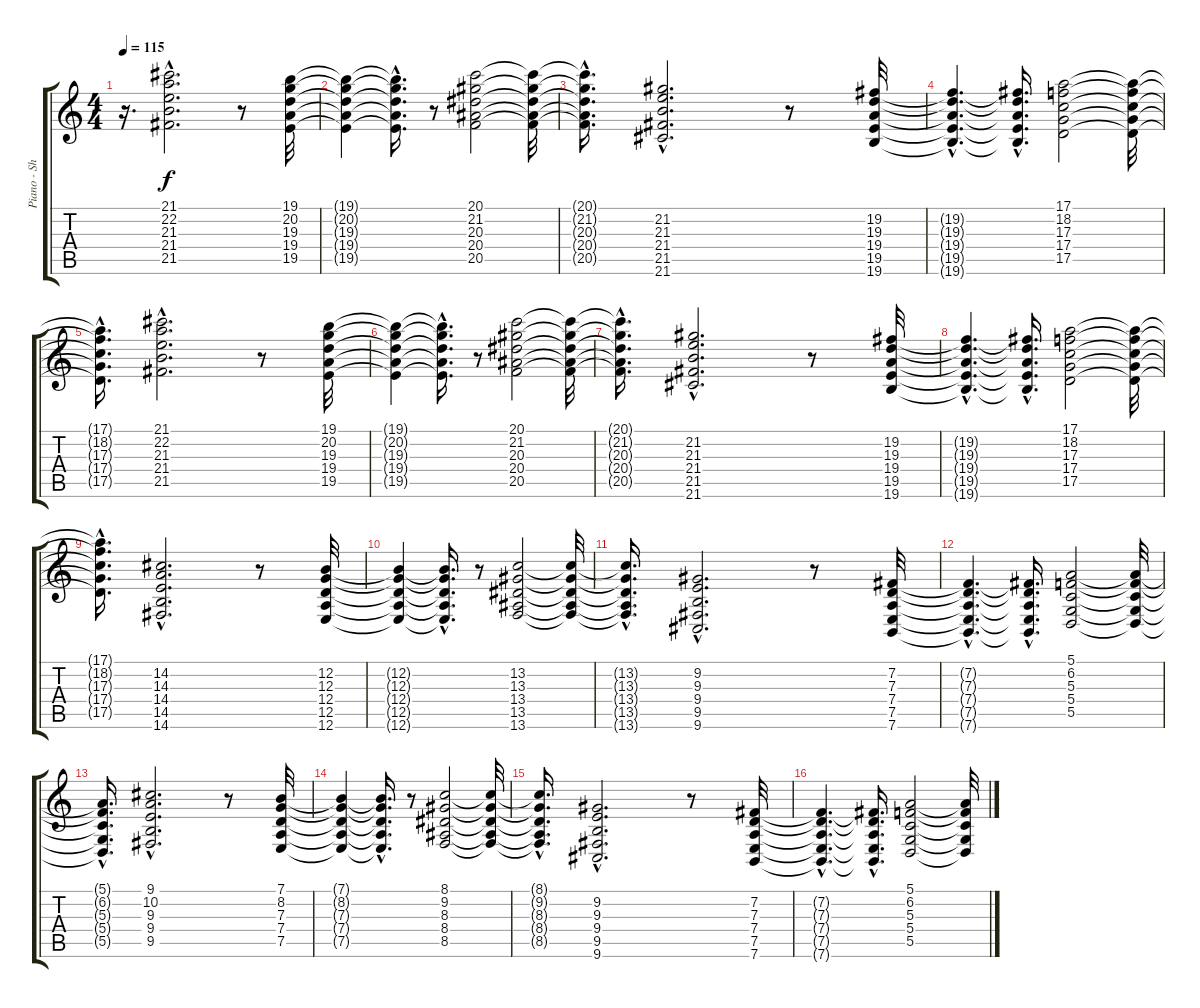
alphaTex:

\track ("Piano - Sherinian" "Piano - Sh") {instrument acousticgrandpiano}
\staff {score tabs}
\tuning (E4 B3 G3 D3 A2 E2) {hide}
\ts (4 4)
\tempo 115
\clef g2
\ks c
r.16{d dy f} (21.1{hac} 22.2{hac} 21.3{hac} 21.4{hac} 21.5{hac}).2{d} r.8 (19.1 20.2 19.3 19.4 19.5).32 |
(19.1{t} 20.2{t} 19.3{t} 19.4{t} 19.5{t}).4 (19.1{hac t} 20.2{hac t} 19.3{hac t} 19.4{hac t} 19.5{hac t}).16{d} r.8 (20.1 21.2 20.3 20.4 20.5).2 (20.1{t} 21.2{t} 20.3{t} 20.4{t} 20.5{t}).32 |
(20.1{hac t} 21.2{hac t} 20.3{hac t} 20.4{hac t} 20.5{hac t}).16{d} (21.2{hac} 21.3{hac} 21.4{hac} 21.5{hac} 21.6{hac}).2{d} r.8 (19.2 19.3 19.4 19.5 19.6).32 |
(19.2{hac t} 19.3{hac t} 19.4{hac t} 19.5{hac t} 19.6{hac t}).4{d} (19.2{hac t} 19.3{hac t} 19.4{hac t} 19.5{hac t} 19.6{hac t}).16{d} (17.1 18.2 17.3 17.4 17.5).2 (17.1{t} 18.2{t} 17.3{t} 17.4{t} 17.5{t}).32 |
(17.1{hac t} 18.2{hac t} 17.3{hac t} 17.4{hac t} 17.5{hac t}).16{d} (21.1{hac} 22.2{hac} 21.3{hac} 21.4{hac} 21.5{hac}).2{d} r.8 (19.1 20.2 19.3 19.4 19.5).32 |
(19.1{t} 20.2{t} 19.3{t} 19.4{t} 19.5{t}).4 (19.1{hac t} 20.2{hac t} 19.3{hac t} 19.4{hac t} 19.5{hac t}).16{d} r.8 (20.1 21.2 20.3 20.4 20.5).2 (20.1{t} 21.2{t} 20.3{t} 20.4{t} 20.5{t}).32 |
(20.1{hac t} 21.2{hac t} 20.3{hac t} 20.4{hac t} 20.5{hac t}).16{d} (21.2{hac} 21.3{hac} 21.4{hac} 21.5{hac} 21.6{hac}).2{d} r.8 (19.2 19.3 19.4 19.5 19.6).32 |
(19.2{hac t} 19.3{hac t} 19.4{hac t} 19.5{hac t} 19.6{hac t}).4{d} (19.2{hac t} 19.3{hac t} 19.4{hac t} 19.5{hac t} 19.6{hac t}).16{d} (17.1 18.2 17.3 17.4 17.5).2 (17.1{t} 18.2{t} 17.3{t} 17.4{t} 17.5{t}).32 |
(17.1{hac t} 18.2{hac t} 17.3{hac t} 17.4{hac t} 17.5{hac t}).16{d} (14.2{hac} 14.3{hac} 14.4{hac} 14.5{hac} 14.6{hac}).2{d} r.8 (12.2 12.3 12.4 12.5 12.6).32 |
(12.2{t} 12.3{t} 12.4{t} 12.5{t} 12.6{t}).4 (12.2{hac t} 12.3{hac t} 12.4{hac t} 12.5{hac t} 12.6{hac t}).16{d} r.8 (13.2 13.3 13.4 13.5 13.6).2 (13.2{t} 13.3{t} 13.4{t} 13.5{t} 13.6{t}).32 |
(13.2{hac t} 13.3{hac t} 13.4{hac t} 13.5{hac t} 13.6{hac t}).16{d} (9.2{hac} 9.3{hac} 9.4{hac} 9.5{hac} 9.6{hac}).2{d} r.8 (7.2 7.3 7.4 7.5 7.6).32 |
(7.2{hac t} 7.3{hac t} 7.4{hac t} 7.5{hac t} 7.6{hac t}).4{d} (7.2{hac t} 7.3{hac t} 7.4{hac t} 7.5{hac t} 7.6{hac t}).16{d} (5.1 6.2 5.3 5.4 5.5).2 (5.1{t} 6.2{t} 5.3{t} 5.4{t} 5.5{t}).32 |
(5.1{hac t} 6.2{hac t} 5.3{hac t} 5.4{hac t} 5.5{hac t}).16{d} (9.1{hac} 10.2{hac} 9.3{hac} 9.4{hac} 9.5{hac}).2{d} r.8 (7.1 8.2 7.3 7.4 7.5).32 |
(7.1{t} 8.2{t} 7.3{t} 7.4{t} 7.5{t}).4 (7.1{hac t} 8.2{hac t} 7.3{hac t} 7.4{hac t} 7.5{hac t}).16{d} r.8 (8.1 9.2 8.3 8.4 8.5).2 (8.1{t} 9.2{t} 8.3{t} 8.4{t} 8.5{t}).32 |
(8.1{hac t} 9.2{hac t} 8.3{hac t} 8.4{hac t} 8.5{hac t}).16{d} (9.2{hac} 9.3{hac} 9.4{hac} 9.5{hac} 9.6{hac}).2{d} r.8 (7.2 7.3 7.4 7.5 7.6).32 |
(7.2{hac t} 7.3{hac t} 7.4{hac t} 7.5{hac t} 7.6{hac t}).4{d} (7.2{hac t} 7.3{hac t} 7.4{hac t} 7.5{hac t} 7.6{hac t}).16{d} (5.1 6.2 5.3 5.4 5.5).2 (5.1{t} 6.2{t} 5.3{t} 5.4{t} 5.5{t}).32
